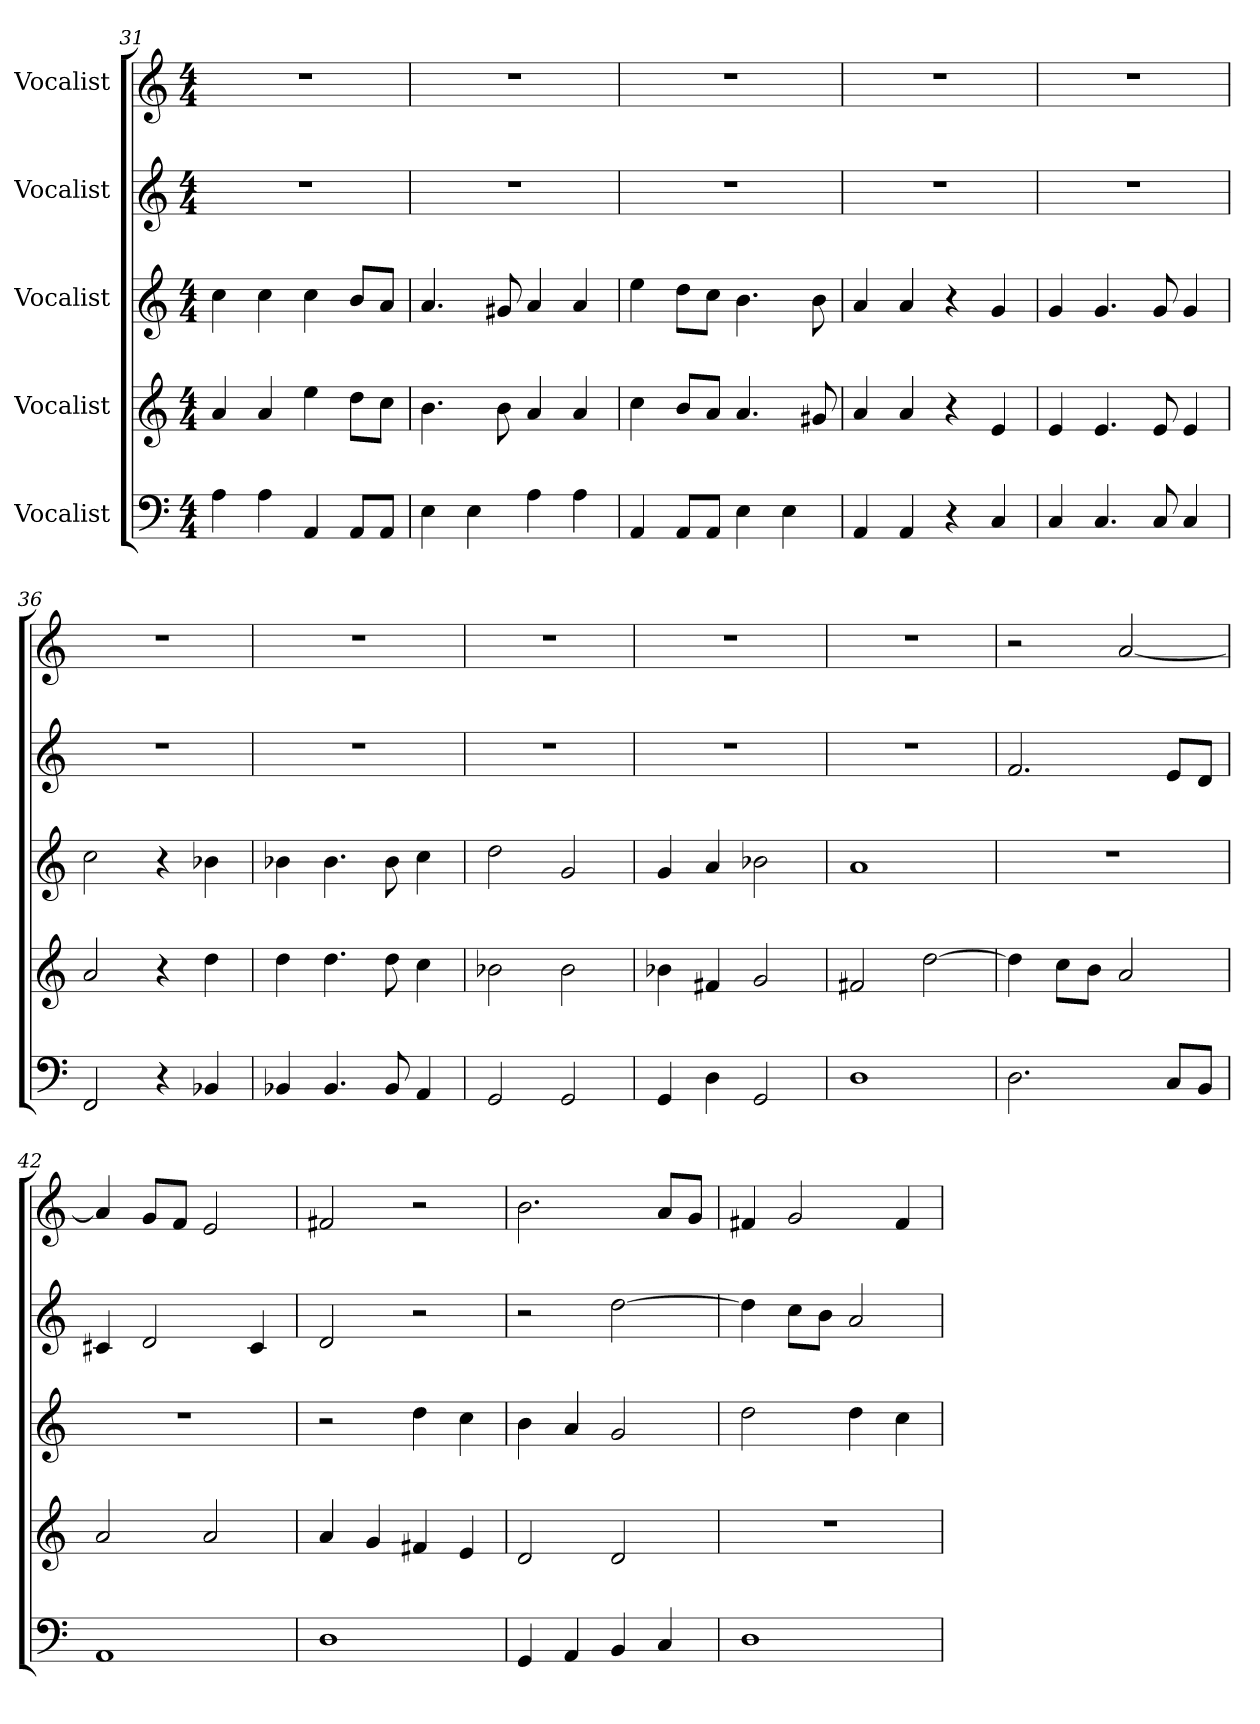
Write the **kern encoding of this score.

**kern	**kern	**kern	**kern	**kern
*part5	*part4	*part3	*part2	*part1
*staff5	*staff4	*staff3	*staff2	*staff1
*I"Vocalist	*I"Vocalist	*I"Vocalist	*I"Vocalist	*I"Vocalist
*clefF4	*clefG2	*clefG2	*clefG2	*clefG2
*k[]	*k[]	*k[]	*k[]	*k[]
*M4/4	*M4/4	*M4/4	*M4/4	*M4/4
=31	=31	=31	=31	=31
4A\	4a/	4cc\	1r	1r
4A\	4a/	4cc\	.	.
4AA/	4ee\	4cc\	.	.
8AA/L	8dd\L	8b/L	.	.
8AA/J	8cc\J	8a/J	.	.
=32	=32	=32	=32	=32
4E\	4.b\	4.a/	1r	1r
4E\	.	.	.	.
.	8b\	8g#X/	.	.
4A\	4a/	4a/	.	.
4A\	4a/	4a/	.	.
=33	=33	=33	=33	=33
4AA/	4cc\	4ee\	1r	1r
8AA/L	8b/L	8dd\L	.	.
8AA/J	8a/J	8cc\J	.	.
4E\	4.a/	4.b\	.	.
4E\	.	.	.	.
.	8g#X/	8b\	.	.
=34	=34	=34	=34	=34
4AA/	4a/	4a/	1r	1r
4AA/	4a/	4a/	.	.
4r	4r	4r	.	.
4C/	4e/	4g/	.	.
=35	=35	=35	=35	=35
4C/	4e/	4g/	1r	1r
4.C/	4.e/	4.g/	.	.
8C/	8e/	8g/	.	.
4C/	4e/	4g/	.	.
=36	=36	=36	=36	=36
2FF/	2a/	2cc\	1r	1r
4r	4r	4r	.	.
4BB-X/	4dd\	4b-X\	.	.
=37	=37	=37	=37	=37
4BB-X/	4dd\	4b-X\	1r	1r
4.BB-/	4.dd\	4.b-\	.	.
8BB-/	8dd\	8b-\	.	.
4AA/	4cc\	4cc\	.	.
=38	=38	=38	=38	=38
2GG/	2b-X\	2dd\	1r	1r
2GG/	2b-\	2g/	.	.
=39	=39	=39	=39	=39
4GG/	4b-X\	4g/	1r	1r
4D\	4f#X/	4a/	.	.
2GG/	2g/	2b-X\	.	.
=40	=40	=40	=40	=40
1D	2f#X/	1a	1r	1r
.	[2dd\	.	.	.
=41	=41	=41	=41	=41
2.D\	4dd\]	1r	2.f/	2r
.	8cc\L	.	.	.
.	8b\J	.	.	.
.	2a/	.	.	[2a/
8C/L	.	.	8e/L	.
8BB/J	.	.	8d/J	.
=42	=42	=42	=42	=42
1AA	2a/	1r	4c#X/	4a/]
.	.	.	2d/	8g/L
.	.	.	.	8f/J
.	2a/	.	.	2e/
.	.	.	4c#/	.
=43	=43	=43	=43	=43
1D	4a/	2r	2d/	2f#X/
.	4g/	.	.	.
.	4f#X/	4dd\	2r	2r
.	4e/	4cc\	.	.
=44	=44	=44	=44	=44
4GG/	2d/	4b\	2r	2.b\
4AA/	.	4a/	.	.
4BB/	2d/	2g/	[2dd\	.
4C/	.	.	.	8a/L
.	.	.	.	8g/J
=45	=45	=45	=45	=45
1D	1r	2dd\	4dd\]	4f#X/
.	.	.	8cc\L	2g/
.	.	.	8b\J	.
.	.	4dd\	2a/	.
.	.	4cc\	.	4f#/
=	=	=	=	=
*-	*-	*-	*-	*-
